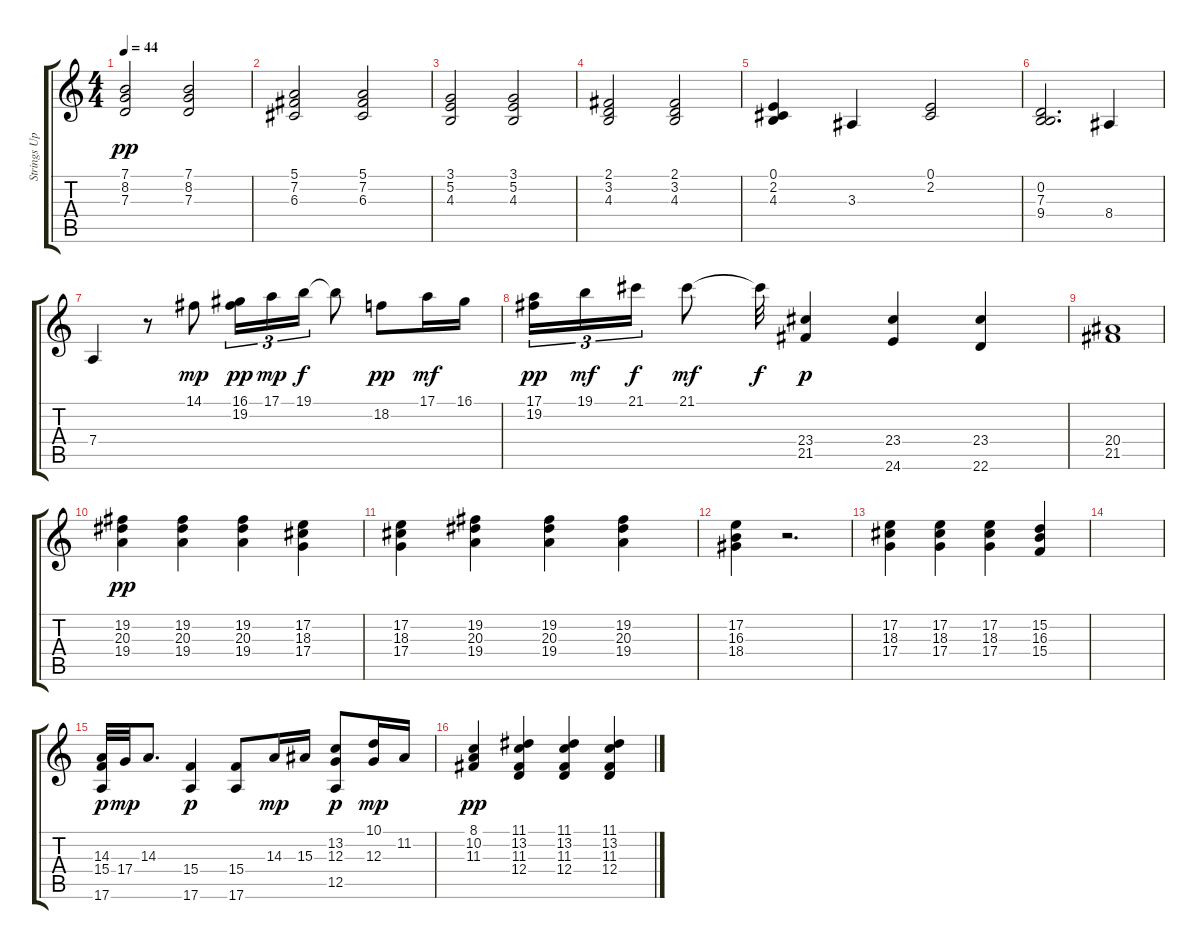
\track ("Strings Upper" "Strings Up") {instrument stringensemble1}
\staff {score tabs}
\tuning (E4 B3 G3 D3 A2 E2) {hide}
\ts (4 4)
\tempo 44
\clef g2
\ks c
(7.1 8.2 7.3).2{dy pp} (7.1 8.2 7.3).2 |
(5.1 7.2 6.3).2 (5.1 7.2 6.3).2 |
(3.1 5.2 4.3).2 (3.1 5.2 4.3).2 |
(2.1 3.2 4.3).2 (2.1 3.2 4.3).2 |
(0.1 2.2 4.3).4 3.3.4 (0.1 2.2).2 |
(0.2 7.3 9.4).2{d} 8.4.4 |
7.4.4 r.8 14.1.8{dy mp} (16.1 19.2).16{tu (3 2) dy pp} 17.1.16{tu (3 2) dy mp} 19.1.16{tu (3 2) dy f} 19.1{t}.8 18.2.8{dy pp} 17.1.16{dy mf} 16.1.16 |
(17.1 19.2).16{tu (3 2) dy pp} 19.1.16{tu (3 2) dy mf} 21.1.16{tu (3 2) dy f} 21.1.8{dy mf} 21.1{t}.32{dy f} (23.4 21.5).4{dy p} (23.4 24.6).4 (23.4 22.6).4 |
(20.4 21.5).1 |
(19.2 20.3 19.4).4{dy pp} (19.2 20.3 19.4).4 (19.2 20.3 19.4).4 (17.2 18.3 17.4).4 |
(17.2 18.3 17.4).4 (19.2 20.3 19.4).4 (19.2 20.3 19.4).4 (19.2 20.3 19.4).4 |
(17.2 16.3 18.4).4 r.2{d} |
(17.2 18.3 17.4).4 (17.2 18.3 17.4).4 (17.2 18.3 17.4).4 (15.2 16.3 15.4).4 |
|
(14.3 15.4 17.6).32{dy p} 17.4.32{dy mp} 14.3.8{d} (15.4 17.6).4{dy p} (15.4 17.6).8 14.3.16{dy mp} 15.3.16 (13.2 12.3 12.5).8{dy p} (10.1 12.3).16{dy mp} 11.2.16 |
(8.1 10.2 11.3).4{dy pp} (11.1 13.2 11.3 12.4).4 (11.1 13.2 11.3 12.4).4 (11.1 13.2 11.3 12.4).4
